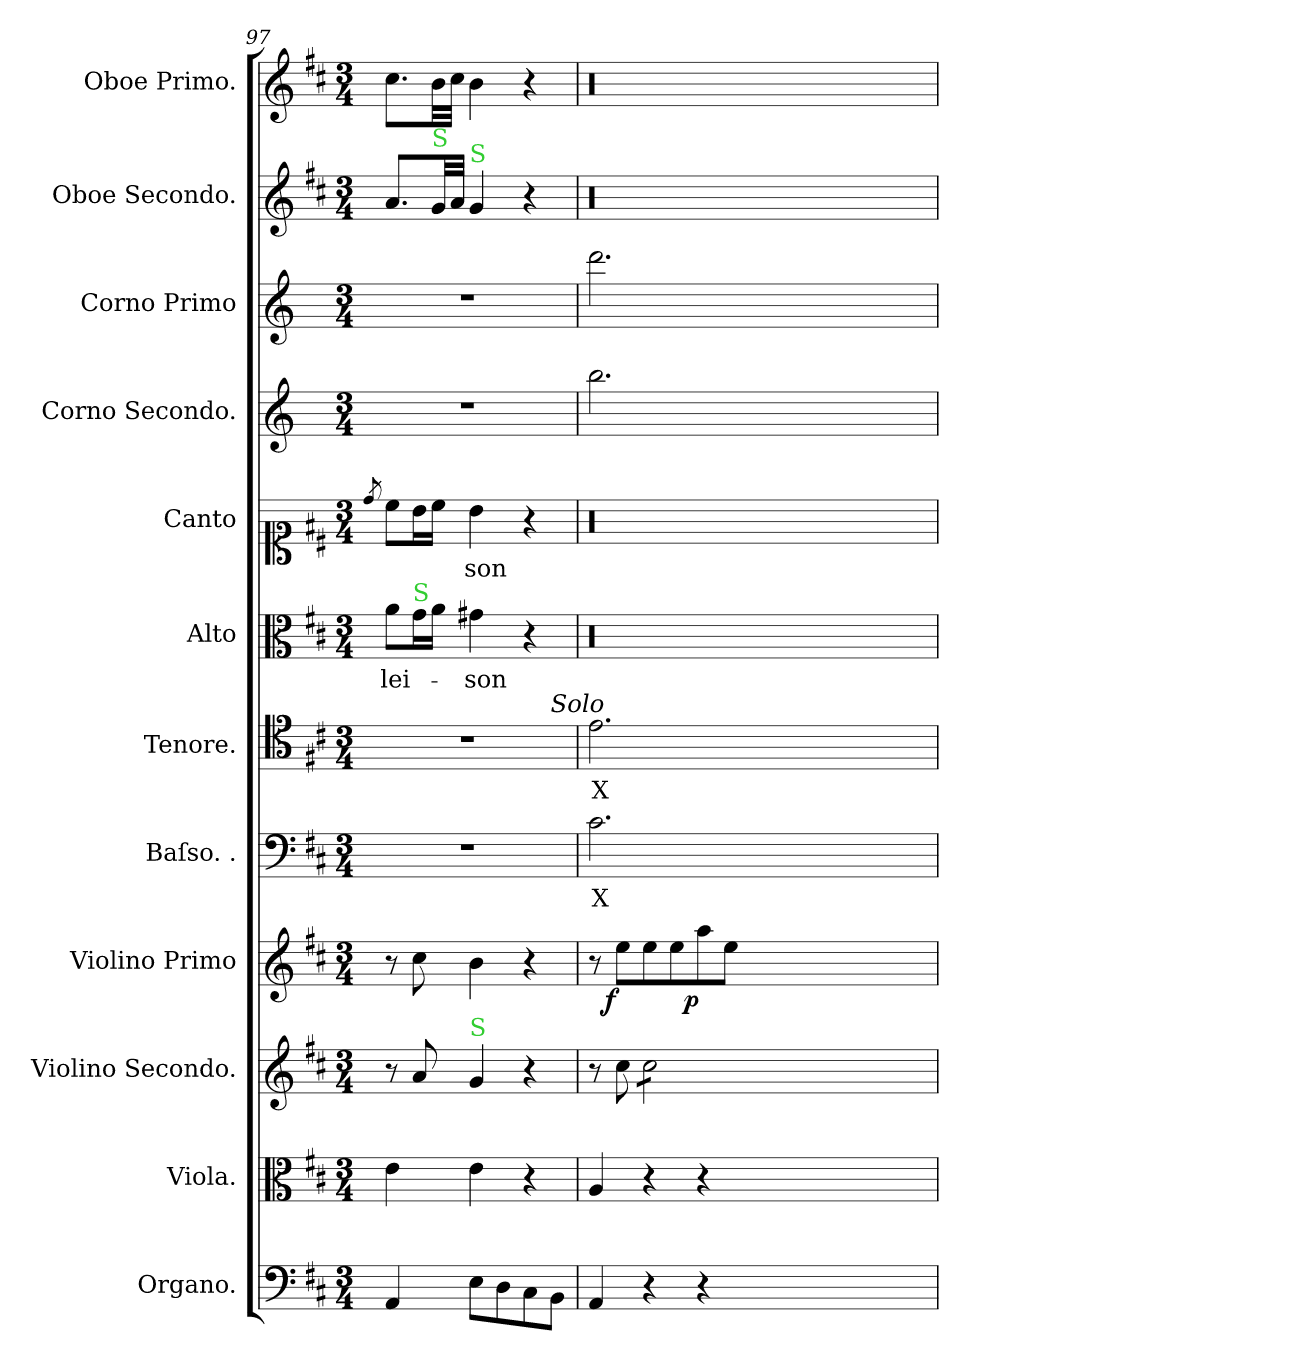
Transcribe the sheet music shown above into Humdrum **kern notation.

**kern	**kern	**kern	**kern	**dynam	**kern	**text	**kern	**text	**kern	**text	**kern	**text	**kern	**kern	**kern	**kern
*part12	*part11	*part10	*part9	*part9	*part8	*part8	*part7	*part7	*part6	*part6	*part5	*part5	*part4	*part3	*part2	*part1
*staff12	*staff11	*staff10	*staff9	*staff9	*staff8	*staff8	*staff7	*staff7	*staff6	*staff6	*staff5	*staff5	*staff4	*staff3	*staff2	*staff1
*I"Organo.	*I"Viola.	*I"Violino Secondo.	*I"Violino Primo	*	*I"Baſso. .	*	*I"Tenore.	*	*I"Alto	*	*I"Canto	*	*I"Corno Secondo.	*I"Corno Primo	*I"Oboe Secondo.	*I"Oboe Primo.
*I'org	*I'vla	*I'vl 2	*I'vl 1	*	*I'B	*	*I'T	*	*I'A	*	*	*	*I'cor 2	*I'cor 1	*I'ob 2	*I'ob 1
*clefF4	*clefC3	*clefG2	*clefG2	*	*clefF4	*	*clefC4	*	*clefC3	*	*clefC1	*	*clefG2	*clefG2	*clefG2	*clefG2
*	*	*	*	*	*	*	*	*	*	*	*	*	*ITrd6c10	*ITrd6c10	*	*
*k[f#c#]	*k[f#c#]	*k[f#c#]	*k[f#c#]	*	*k[f#c#]	*	*k[f#c#]	*	*k[f#c#]	*	*k[f#c#]	*	*k[f#c#]	*k[f#c#]	*k[f#c#]	*k[f#c#]
*M3/4	*M3/4	*M3/4	*M3/4	*	*M3/4	*	*M3/4	*	*M3/4	*	*M3/4	*	*M3/4	*M3/4	*M3/4	*M3/4
=97	=97	=97	=97	=97	=97	=97	=97	=97	=97	=97	=97	=97	=97	=97	=97	=97
.	.	.	.	.	.	.	.	.	.	.	8qdd/	.	.	.	.	.
!	!	!	!	!	!	!	!	!	!	!	!	!	!LO:N:vis=1	!LO:N:vis=1	!	!
*	*	*	*	*	*	*	*^	*	*	*	*	*	*	*	*	*
4AA/	4e\	8r	8r	.	2.r	.	2.r	2ryy	.	8a\L	-lei-	8cc#\L	.	2.r	2.r	8.a/L	8.cc#\L
!	!	!	!	!	!	!	!	!	!	!LO:TX:a:color=limegreen:t=S	!	!	!	!	!	!	!
.	.	8a/	8cc#\	.	.	.	.	.	.	16g\L	.	16b\L	.	.	.	.	.
!	!	!	!	!	!	!	!	!	!	!	!	!	!	!	!	!LO:TX:a:color=limegreen:t=S	!
.	.	.	.	.	.	.	.	.	.	16a\JJ	.	16cc#\JJ	.	.	.	32g/LL	32b\LL
.	.	.	.	.	.	.	.	.	.	.	.	.	.	.	.	32a/JJJ	32cc#\JJJ
!	!	!	!	!	!	!	!	!	!	!	!	!	!	!	!	!LO:TX:a:color=limegreen:t=S	!
!	!	!LO:TX:a:color=limegreen:t=S	!	!	!	!	!	!	!	!	!	!	!	!	!	!	!
8E\L	4e\	4g/	4b\	.	.	.	.	.	.	4g#X\	-son	4b\	-son	.	.	4g/	4b\
8D\	.	.	.	.	.	.	.	.	.	.	.	.	.	.	.	.	.
8C#\	4r	4r	4r	.	.	.	.	8ryy	.	4r	.	4r	.	.	.	4r	4r
!	!	!	!	!	!	!	!	!LO:TX:a:i:t=Solo	!	!	!	!	!	!	!	!	!
8BB\J	.	.	.	.	.	.	.	8ryy	.	.	.	.	.	.	.	.	.
=98	=98	=98	=98	=98	=98	=98	=98	=98	=98	=98	=98	=98	=98	=98	=98	=98	=98
!	!	!	!	!	!	!	!	!	!	!LO:N:vis=00	!	!LO:N:vis=00	!	!	!	!LO:N:vis=00	!LO:N:vis=00
*	*	*	*	*	*	*	*v	*v	*	*	*	*	*	*	*	*	*
4AA/	4A/	8r	8r	.	2.c#\	X-	2.e\	X-	0.r	.	0.r	.	2.cc#\	2.ee\	0.r	0.r
!	!	!	!	!LO:DY:b:rj	!	!	!	!	!	!	!	!	!	!	!	!
.	.	8cc#\	8ee\L	f	.	.	.	.	.	.	.	.	.	.	.	.
*	*	*tremolo	*	*	*	*	*	*	*	*	*	*	*	*	*	*
4r	4r	8cc#\L	8ee\	.	.	.	.	.	.	.	.	.	.	.	.	.
.	.	8cc#\	8ee\	.	.	.	.	.	.	.	.	.	.	.	.	.
!	!	!	!	!LO:DY:b:rj	!	!	!	!	!	!	!	!	!	!	!	!
4r	4r	8cc#\	8aa\	p	.	.	.	.	.	.	.	.	.	.	.	.
.	.	8cc#\J	8ee\J	.	.	.	.	.	.	.	.	.	.	.	.	.
*	*	*Xtremolo	*	*	*	*	*	*	*	*	*	*	*	*	*	*
0ryy	0ryy	0ryy	0ryy	.	0ryy	.	0ryy	.	.	.	.	.	0ryy	0ryy	.	.
4ryy	4ryy	4ryy	4ryy	.	4ryy	.	4ryy	.	.	.	.	.	4ryy	4ryy	.	.
=	=	=	=	=	=	=	=	=	=	=	=	=	=	=	=	=
*-	*-	*-	*-	*-	*-	*-	*-	*-	*-	*-	*-	*-	*-	*-	*-	*-
